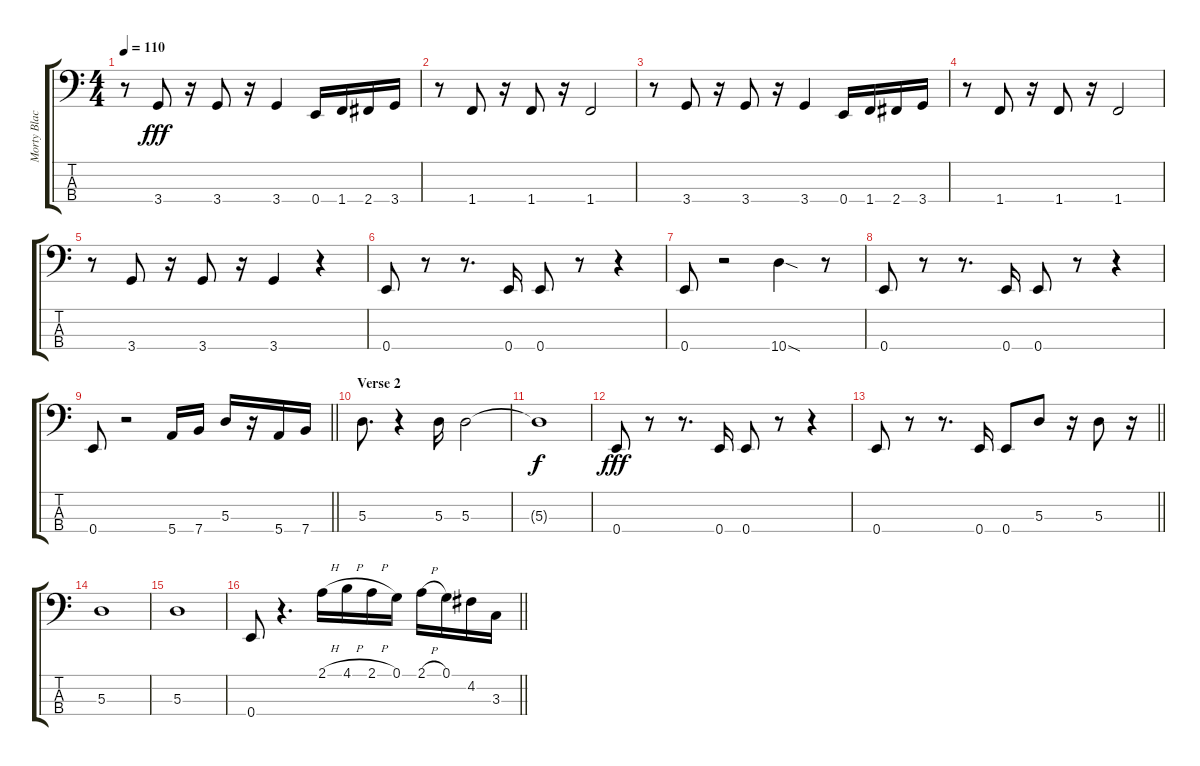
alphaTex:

\track ("Morty Black" "Morty Blac") {instrument electricbassfinger}
\staff {score tabs}
\tuning (G2 D2 A1 E1) {hide}
\ts (4 4)
\tempo 110
\clef f4
\ks c
r.8{dy fff} 3.4.8 r.16 3.4.8 r.16 3.4.4 0.4.16 1.4.16 2.4.16 3.4.16 |
r.8 1.4.8 r.16 1.4.8 r.16 1.4.2 |
r.8 3.4.8 r.16 3.4.8 r.16 3.4.4 0.4.16 1.4.16 2.4.16 3.4.16 |
r.8 1.4.8 r.16 1.4.8 r.16 1.4.2 |
r.8 3.4.8 r.16 3.4.8 r.16 3.4.4 r.4 |
0.4.8 r.8 r.8{d} 0.4.16 0.4.8 r.8 r.4 |
0.4.8 r.2 10.4{sod}.4 r.8 |
0.4.8 r.8 r.8{d} 0.4.16 0.4.8 r.8 r.4 |
\barLineRight lightlight
0.4.8 r.2 5.4.16 7.4.16 5.3.16 r.16 5.4.16 7.4.16 |
\section ("" "Verse 2")
5.3.8{d} r.4 5.3.16 5.3.2 |
5.3{t}.1{dy f} |
0.4.8{dy fff} r.8 r.8{d} 0.4.16 0.4.8 r.8 r.4 |
\barLineRight lightlight
0.4.8 r.8 r.8{d} 0.4.16 0.4.8 5.3.8 r.16 5.3.8 r.16 |
5.3.1 |
5.3.1 |
\barLineRight lightlight
0.4.8 r.4{d} 2.1{h}.16 4.1{h}.16 2.1{h}.16 0.1.16 2.1{h}.16 0.1.16 4.2.16 3.3.16
